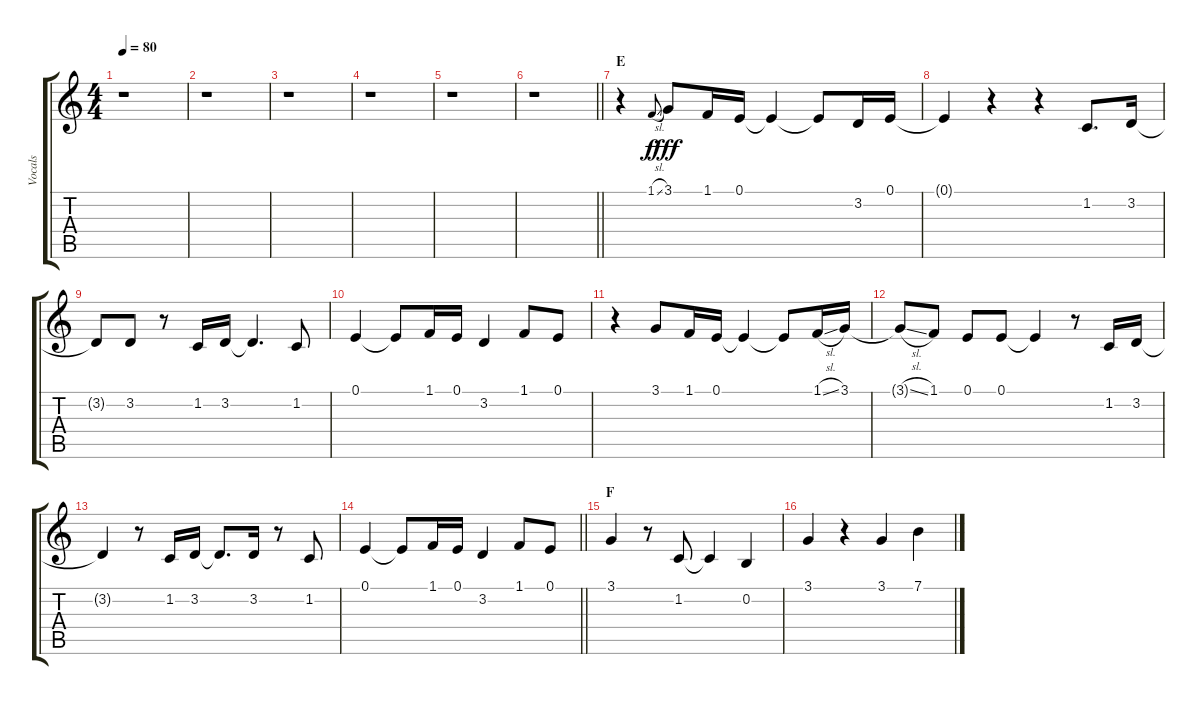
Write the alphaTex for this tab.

\track ("Vocals" "Vocals") {instrument voiceoohs}
\staff {score tabs}
\tuning (E4 B3 G3 D3 A2 E2) {hide}
\ts (4 4)
\tempo 80
\clef g2
\ks c
r.1{dy fff} |
r.1 |
r.1 |
r.1 |
r.1 |
\barLineRight lightlight
r.1 |
\section ("" "E")
r.4 1.1{sl}.8{gr onbeat dy f} 3.1.8{dy fff} 1.1.16 0.1.16 0.1{t}.4 0.1{t}.8 3.2.16 0.1.16 |
0.1{t}.4 r.4 r.4 1.2.8{d} 3.2.16 |
3.2{t}.8 3.2.8 r.8 1.2.16 3.2.16 3.2{t}.4{d} 1.2.8 |
0.1.4 0.1{t}.8 1.1.16 0.1.16 3.2.4 1.1.8 0.1.8 |
r.4 3.1.8 1.1.16 0.1.16 0.1{t}.4 0.1{t}.8 1.1{sl}.16 3.1.16 |
3.1{sl t}.8 1.1.8 0.1.8 0.1.8 0.1{t}.4 r.8 1.2.16 3.2.16 |
3.2{t}.4 r.8 1.2.16 3.2.16 3.2{t}.8{d} 3.2.16 r.8 1.2.8 |
\barLineRight lightlight
0.1.4 0.1{t}.8 1.1.16 0.1.16 3.2.4 1.1.8 0.1.8 |
\section ("" "F")
3.1.4 r.8 1.2.8 1.2{t}.4 0.2.4 |
3.1.4 r.4 3.1.4 7.1.4
